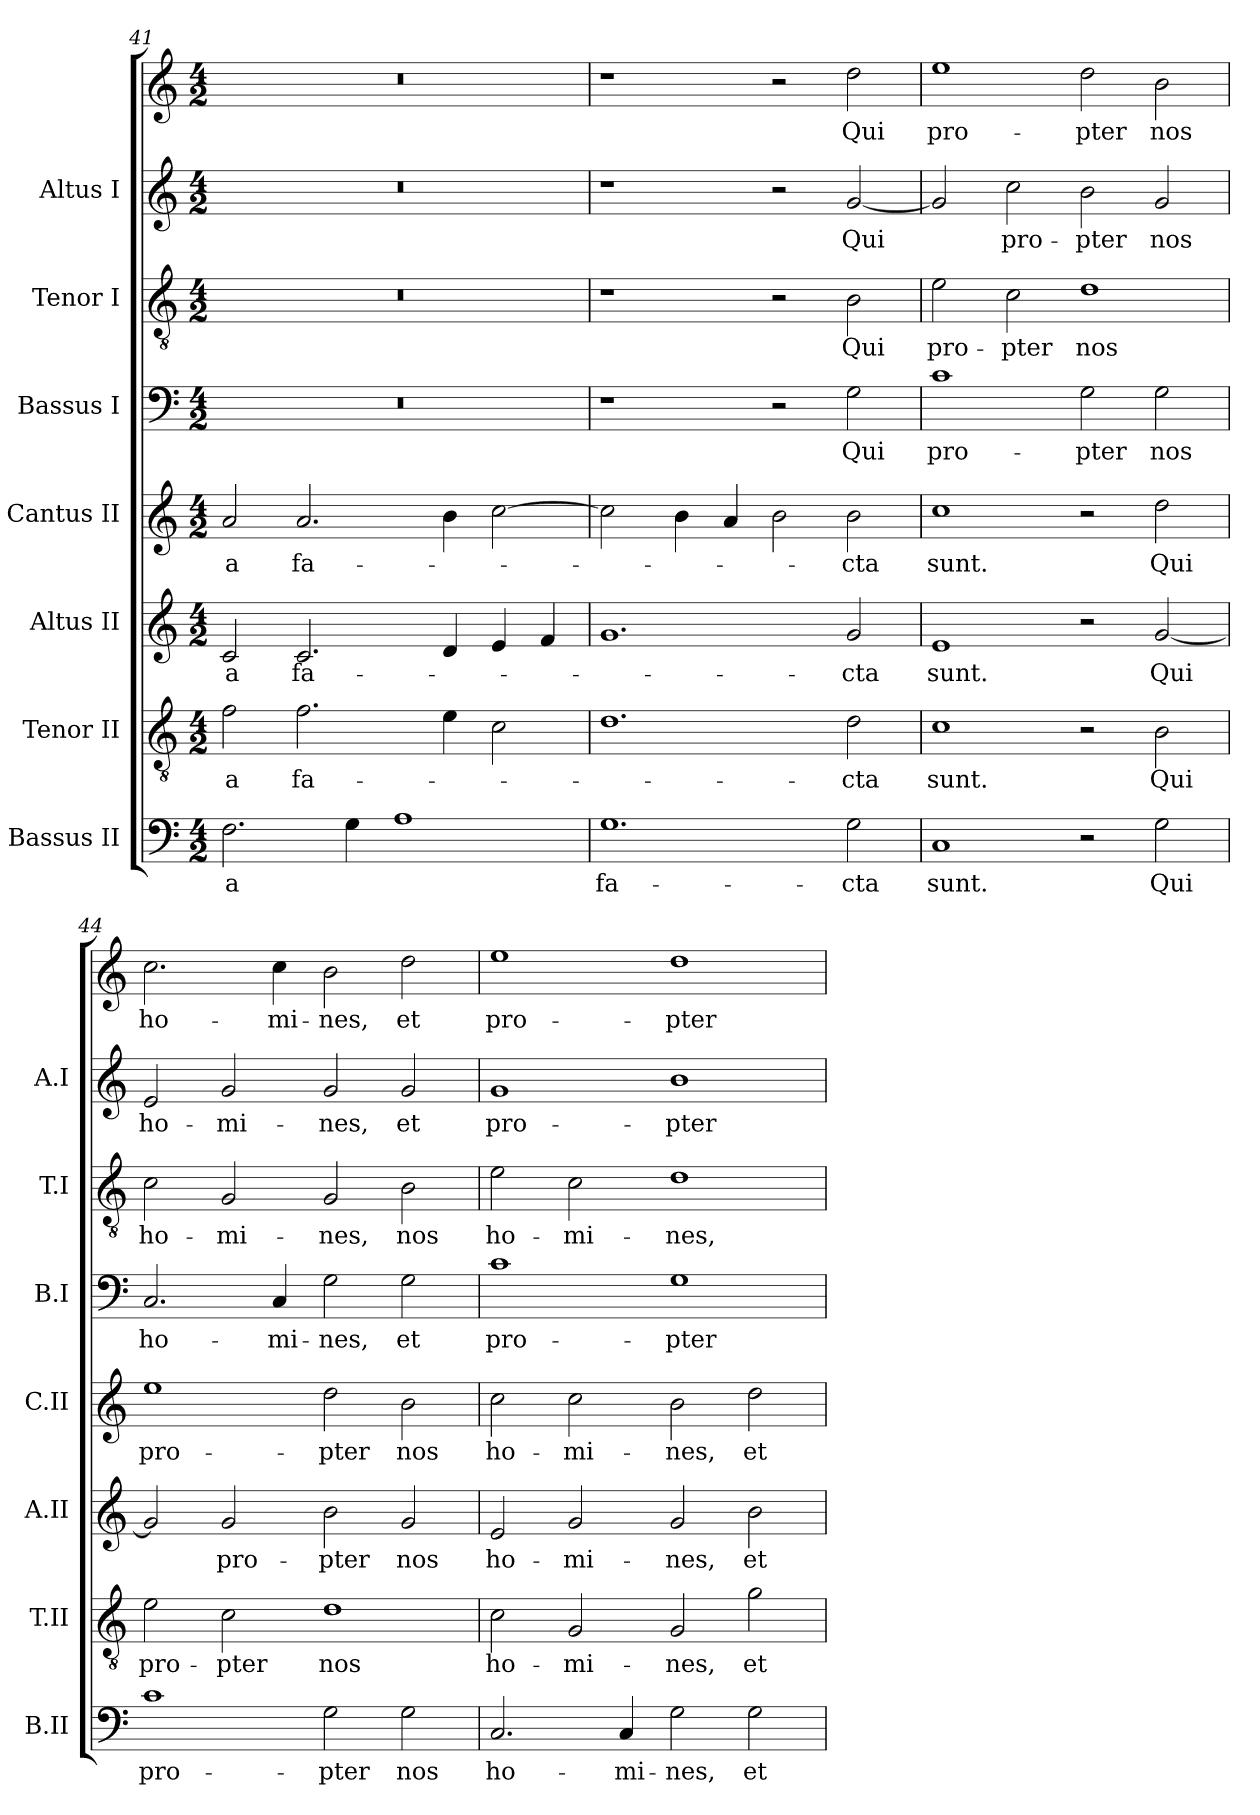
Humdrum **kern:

**kern	**text	**kern	**text	**kern	**text	**kern	**text	**kern	**text	**kern	**text	**kern	**text	**kern	**text
*part8	*part8	*part7	*part7	*part6	*part6	*part5	*part5	*part4	*part4	*part3	*part3	*part2	*part2	*part1	*part1
*staff8	*staff8	*staff7	*staff7	*staff6	*staff6	*staff5	*staff5	*staff4	*staff4	*staff3	*staff3	*staff2	*staff2	*staff1	*staff1
*I"Bassus II	*	*I"Tenor II	*	*I"Altus II	*	*I"Cantus II	*	*I"Bassus I	*	*I"Tenor I	*	*I"Altus I	*	*	*
*I'B.II	*	*I'T.II	*	*I'A.II	*	*I'C.II	*	*I'B.I	*	*I'T.I	*	*I'A.I	*	*	*
*clefF4	*	*clefGv2	*	*clefG2	*	*clefG2	*	*clefF4	*	*clefGv2	*	*clefG2	*	*clefG2	*
*	*	*ITrd7c12	*	*	*	*	*	*	*	*ITrd7c12	*	*	*	*	*
*k[]	*	*k[]	*	*k[]	*	*k[]	*	*k[]	*	*k[]	*	*k[]	*	*k[]	*
*C:	*	*C:	*	*C:	*	*C:	*	*C:	*	*C:	*	*C:	*	*C:	*
*M4/2	*	*M4/2	*	*M4/2	*	*M4/2	*	*M4/2	*	*M4/2	*	*M4/2	*	*M4/2	*
=41	=41	=41	=41	=41	=41	=41	=41	=41	=41	=41	=41	=41	=41	=41	=41
2.F\	-a	2F\	-a	2c/	-a	2a/	-a	0r	.	0r	.	0r	.	0r	.
.	.	2.F\	fa-	2.c/	fa-	2.a/	fa-	.	.	.	.	.	.	.	.
4G\	.	.	.	.	.	.	.	.	.	.	.	.	.	.	.
1A\	.	.	.	.	.	.	.	.	.	.	.	.	.	.	.
.	.	4E\	.	4d/	.	4b\	.	.	.	.	.	.	.	.	.
.	.	2C\	.	4e/	.	[2cc\	.	.	.	.	.	.	.	.	.
.	.	.	.	4f/	.	.	.	.	.	.	.	.	.	.	.
=42	=42	=42	=42	=42	=42	=42	=42	=42	=42	=42	=42	=42	=42	=42	=42
1.G\	fa-	1.D\	.	1.g/	.	2cc\]	.	1r	.	1r	.	1r	.	1r	.
.	.	.	.	.	.	4b\	.	.	.	.	.	.	.	.	.
.	.	.	.	.	.	4a/	.	.	.	.	.	.	.	.	.
.	.	.	.	.	.	2b\	.	2r	.	2r	.	2r	.	2r	.
2G\	-cta	2D\	-cta	2g/	-cta	2b\	-cta	2G\	Qui	2BB\	Qui	[2g/	Qui	2dd\	Qui
=43	=43	=43	=43	=43	=43	=43	=43	=43	=43	=43	=43	=43	=43	=43	=43
1C/	sunt.	1C\	sunt.	1e/	sunt.	1cc\	sunt.	1c\	pro-	2E\	pro-	2g/]	.	1ee\	pro-
.	.	.	.	.	.	.	.	.	.	2C\	-pter	2cc\	pro-	.	.
2r	.	2r	.	2r	.	2r	.	2G\	-pter	1D\	nos	2b\	-pter	2dd\	-pter
2G\	Qui	2BB\	Qui	[2g/	Qui	2dd\	Qui	2G\	nos	.	.	2g/	nos	2b\	nos
=44	=44	=44	=44	=44	=44	=44	=44	=44	=44	=44	=44	=44	=44	=44	=44
1c\	pro-	2E\	pro-	2g/]	.	1ee\	pro-	2.C/	ho-	2C\	ho-	2e/	ho-	2.cc\	ho-
.	.	2C\	-pter	2g/	pro-	.	.	.	.	2GG/	-mi-	2g/	-mi-	.	.
.	.	.	.	.	.	.	.	4C/	-mi-	.	.	.	.	4cc\	-mi-
2G\	-pter	1D\	nos	2b\	-pter	2dd\	-pter	2G\	-nes,	2GG/	-nes,	2g/	-nes,	2b\	-nes,
2G\	nos	.	.	2g/	nos	2b\	nos	2G\	et	2BB\	nos	2g/	et	2dd\	et
=45	=45	=45	=45	=45	=45	=45	=45	=45	=45	=45	=45	=45	=45	=45	=45
2.C/	ho-	2C\	ho-	2e/	ho-	2cc\	ho-	1c\	pro-	2E\	ho-	1g/	pro-	1ee\	pro-
.	.	2GG/	-mi-	2g/	-mi-	2cc\	-mi-	.	.	2C\	-mi-	.	.	.	.
4C/	-mi-	.	.	.	.	.	.	.	.	.	.	.	.	.	.
2G\	-nes,	2GG/	-nes,	2g/	-nes,	2b\	-nes,	1G\	-pter	1D\	-nes,	1b\	-pter	1dd\	-pter
2G\	et	2G\	et	2b\	et	2dd\	et	.	.	.	.	.	.	.	.
=	=	=	=	=	=	=	=	=	=	=	=	=	=	=	=
*-	*-	*-	*-	*-	*-	*-	*-	*-	*-	*-	*-	*-	*-	*-	*-
